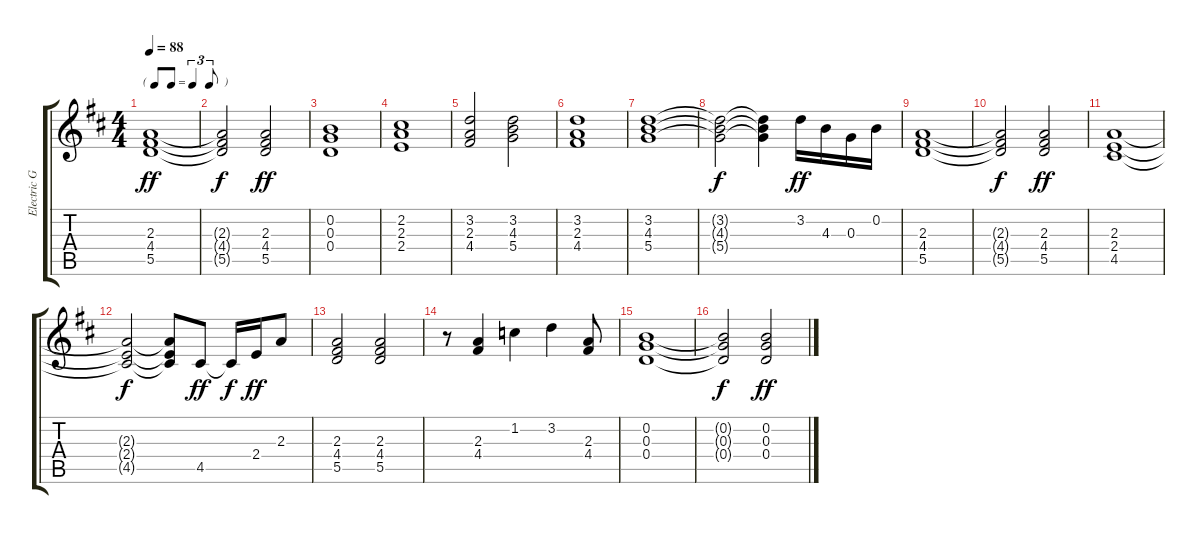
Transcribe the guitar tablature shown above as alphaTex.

\track ("Electric Guitar" "Electric G") {instrument electricguitarjazz}
\staff {score tabs}
\tuning (E4 B3 G3 D3 A2 E2) {hide}
\ts (4 4)
\tf triplet8th
\tempo 88
\clef g2
\ks d
(2.3 4.4 5.5).1{dy ff} |
(2.3{t} 4.4{t} 5.5{t}).2{dy f} (2.3 4.4 5.5).2{dy ff} |
(0.2 0.3 0.4).1 |
(2.2 2.3 2.4).1 |
(3.2 2.3 4.4).2 (3.2 4.3 5.4).2 |
(3.2 2.3 4.4).1 |
(3.2 4.3 5.4).1 |
(3.2{t} 4.3{t} 5.4{t}).2{dy f} (3.2{t} 4.3{t} 5.4{t}).4 3.2.16{dy ff} 4.3.16 0.3.16 0.2.16 |
(2.3 4.4 5.5).1 |
(2.3{t} 4.4{t} 5.5{t}).2{dy f} (2.3 4.4 5.5).2{dy ff} |
(2.3 2.4 4.5).1 |
(2.3{t} 2.4{t} 4.5{t}).2{dy f} (2.3{t} 2.4{t} 4.5{t}).8 4.5.8{dy ff} 4.5{t}.16{dy f} 2.4.16{dy ff} 2.3.8 |
(2.3 4.4 5.5).2 (2.3 4.4 5.5).2 |
r.8 (2.3 4.4).4 1.2.4 3.2.4 (2.3 4.4).8 |
(0.2 0.3 0.4).1 |
(0.2{t} 0.3{t} 0.4{t}).2{dy f} (0.2 0.3 0.4).2{dy ff}
